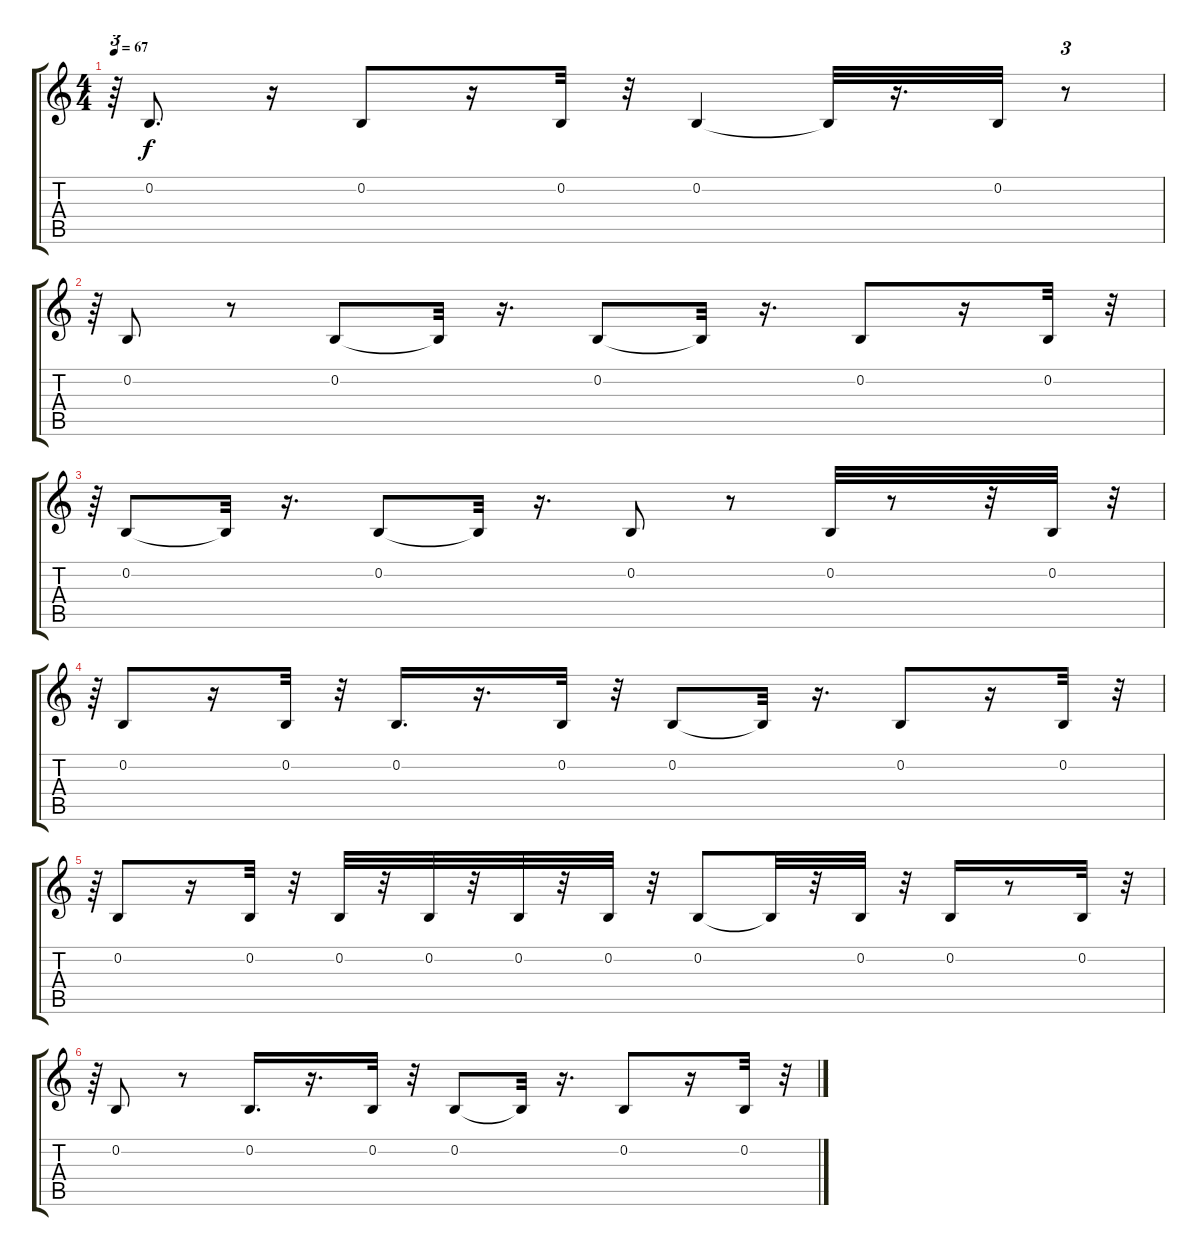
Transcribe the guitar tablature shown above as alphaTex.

\track "" {instrument drawbarorgan}
\staff {score tabs}
\tuning (E4 B3 G3 D3 A2 E2) {hide}
\ts (4 4)
\tempo 67
\clef g2
\ks c
r.64{tu (3 2) dy f} 0.2.8{d} r.16 0.2.8 r.16 0.2.32 r.32 0.2.4 0.2{t}.32 r.16{d} 0.2.32 r.8{tu (3 2)} |
r.64{tu (3 2)} 0.2.8 r.8 0.2.8 0.2{t}.32 r.16{d} 0.2.8 0.2{t}.32 r.16{d} 0.2.8 r.16 0.2.32 r.32{tu (3 2)} |
r.64{tu (3 2)} 0.2.8 0.2{t}.32 r.16{d} 0.2.8 0.2{t}.32 r.16{d} 0.2.8 r.8 0.2.32 r.8 r.32 0.2.32 r.32{tu (3 2)} |
r.64{tu (3 2)} 0.2.8 r.16 0.2.32 r.32 0.2.16{d} r.16{d} 0.2.32 r.32 0.2.8 0.2{t}.32 r.16{d} 0.2.8 r.16 0.2.32 r.32{tu (3 2)} |
r.64{tu (3 2)} 0.2.8 r.16 0.2.32 r.32 0.2.32 r.32 0.2.32 r.32 0.2.32 r.32 0.2.32 r.32 0.2.8 0.2{t}.32 r.32 0.2.32 r.32 0.2.16 r.8 0.2.32 r.32{tu (3 2)} |
r.64{tu (3 2)} 0.2.8 r.8 0.2.16{d} r.16{d} 0.2.32 r.32 0.2.8 0.2{t}.32 r.16{d} 0.2.8 r.16 0.2.32 r.32{tu (3 2)}
